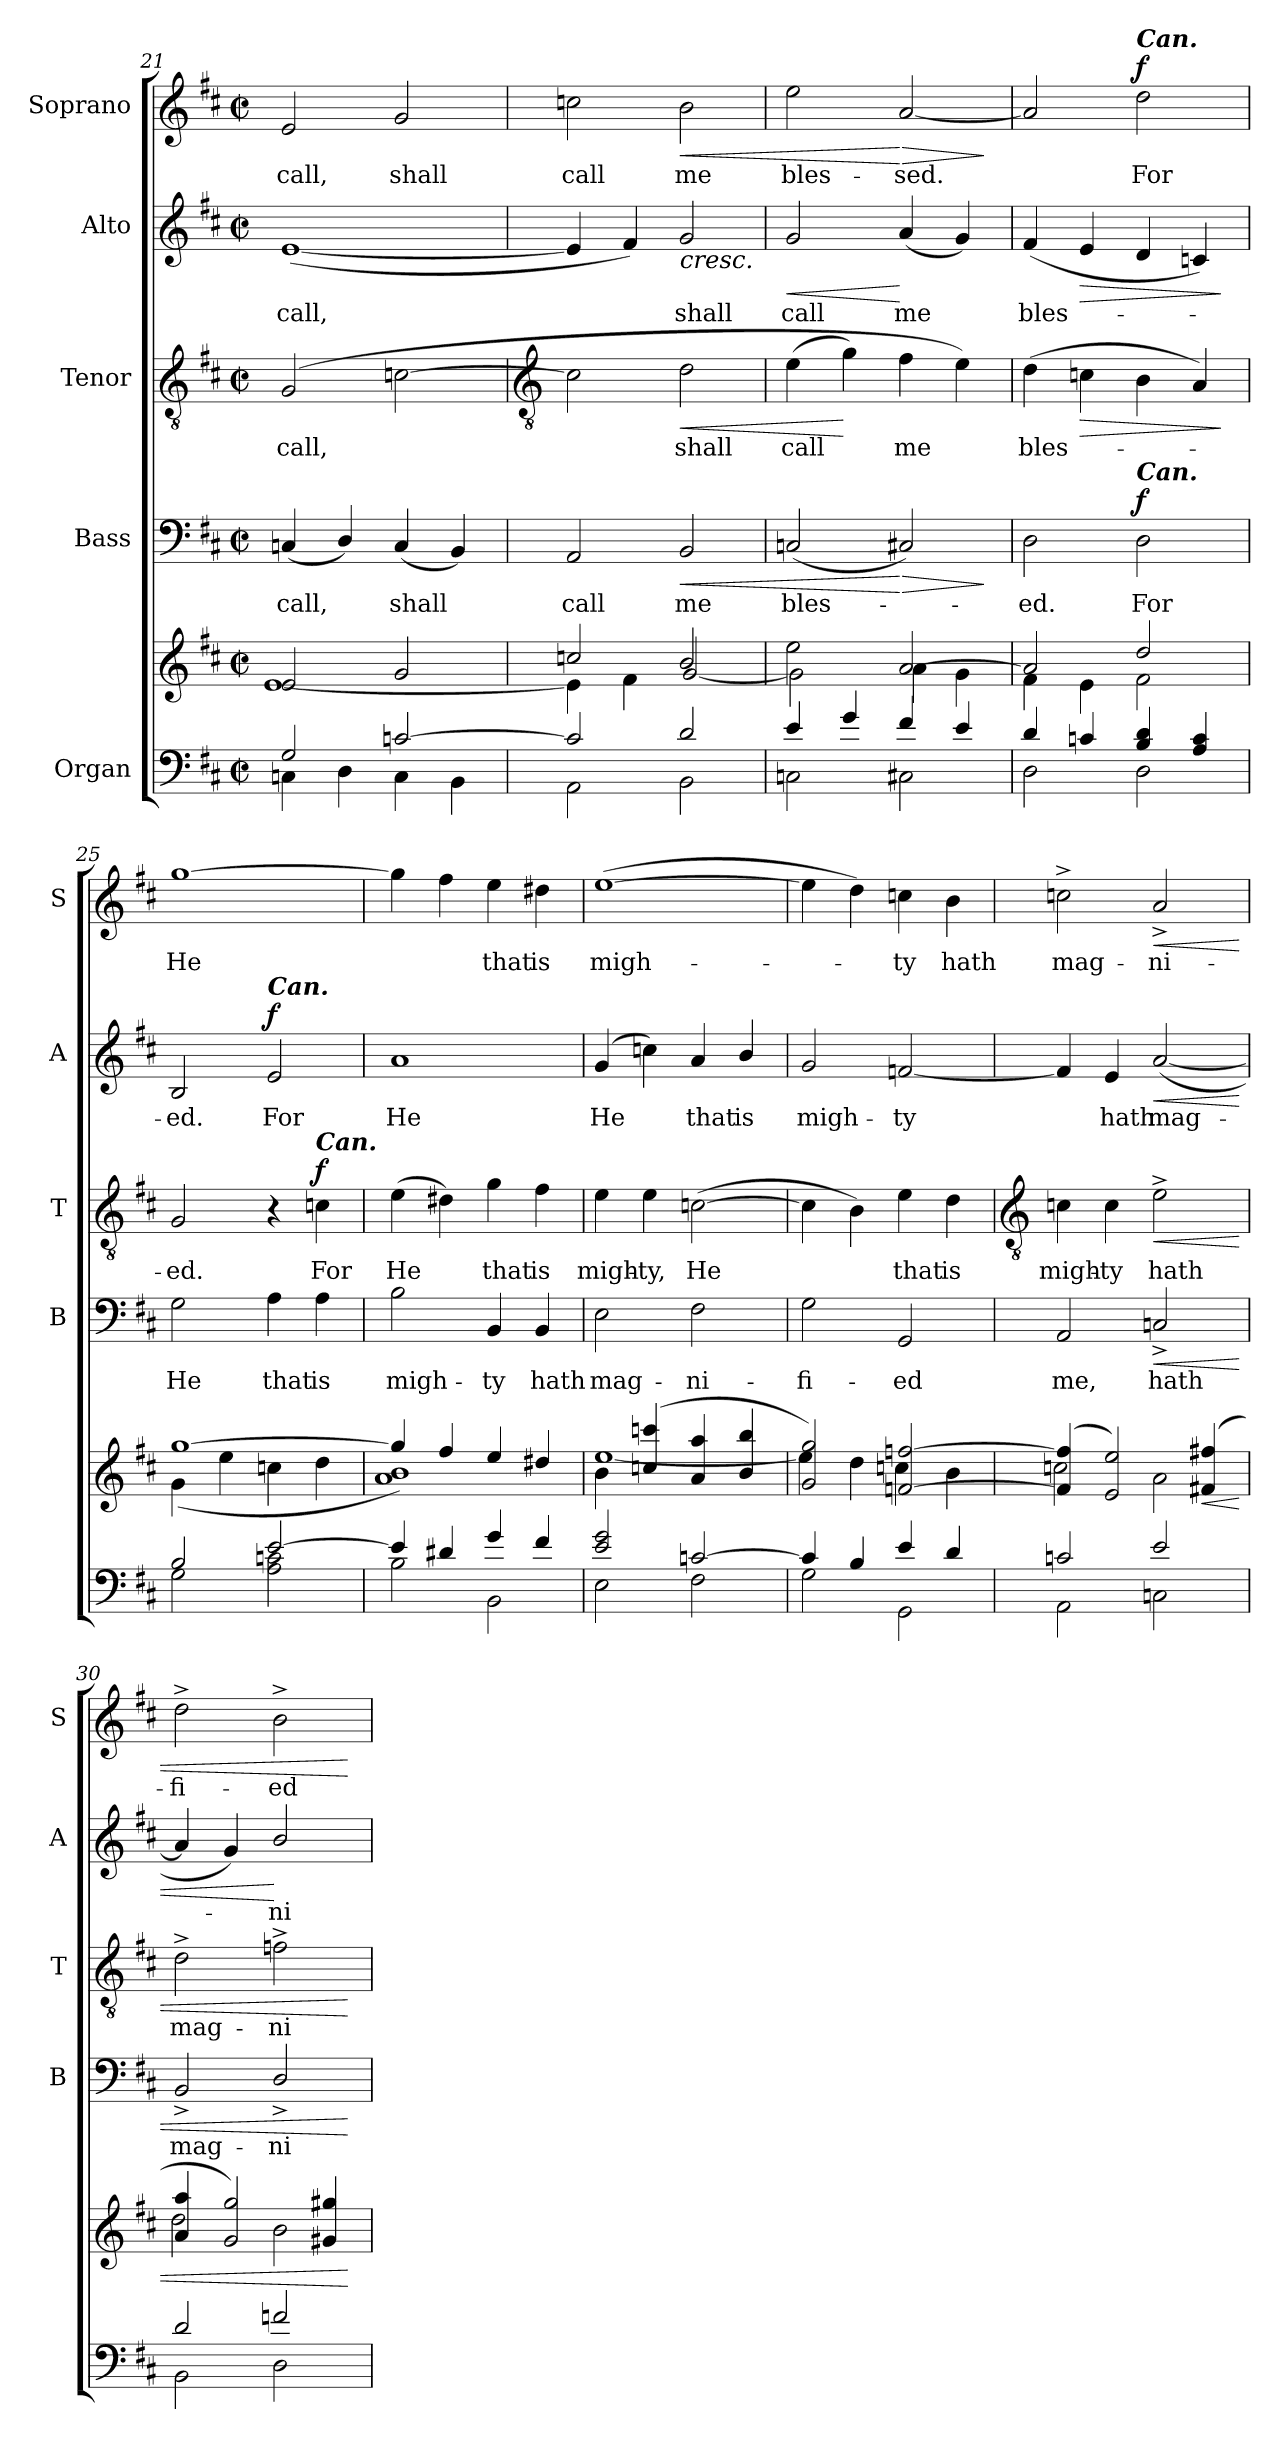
**kern	**kern	**dynam	**kern	**text	**dynam	**kern	**text	**dynam	**kern	**text	**dynam	**kern	**text	**dynam
*part5	*part5	*part5	*part4	*part4	*part4	*part3	*part3	*part3	*part2	*part2	*part2	*part1	*part1	*part1
*staff6	*staff5	*staff5/6	*staff4	*staff4	*staff4	*staff3	*staff3	*staff3	*staff2	*staff2	*staff2	*staff1	*staff1	*staff1
*I"Organ	*	*	*I"Bass	*	*	*I"Tenor	*	*	*I"Alto	*	*	*I"Soprano	*	*
*	*	*	*I'B	*	*	*I'T	*	*	*I'A	*	*	*I'S	*	*
*clefF4	*clefG2	*	*clefF4	*	*	*clefGv2	*	*	*clefG2	*	*	*clefG2	*	*
*k[f#c#]	*k[f#c#]	*	*k[f#c#]	*	*	*k[f#c#]	*	*	*k[f#c#]	*	*	*k[f#c#]	*	*
*D:	*D:	*	*D:	*	*	*D:	*	*	*D:	*	*	*D:	*	*
*M2/2	*M2/2	*	*M2/2	*	*	*M2/2	*	*	*M2/2	*	*	*M2/2	*	*
*met(c|)	*met(c|)	*	*met(c|)	*	*	*met(c|)	*	*	*met(c|)	*	*	*met(c|)	*	*
=21	=21	=21	=21	=21	=21	=21	=21	=21	=21	=21	=21	=21	=21	=21
*^	*^	*	*	*	*	*	*	*	*	*	*	*	*	*
!	!	!	!	!	!	!LO:LY:b	!	!	!LO:LY:b	!	!	!LO:LY:b	!	!	!LO:LY:b	!
2G/	4Cn\	2e/	[1e\	.	(<4Cn	call,	.	(>2G	call,	.	(<[1e	call,	.	2e	call,	.
.	4D\	.	.	.	4D/)	.	.	.	.	.	.	.	.	.	.	.
!	!	!	!	!	!	!LO:LY:b	!	!	!	!	!	!	!	!	!LO:LY:b	!
[2cn/	4C\	2g/	.	.	(<4C	shall	.	[2cn	.	.	.	.	.	2g	shall	.
.	4BB\	.	.	.	4BB)	.	.	.	.	.	.	.	.	.	.	.
!!LO:LB:g=z
=22	=22	=22	=22	=22	=22	=22	=22	=22	=22	=22	=22	=22	=22	=22	=22	=22
*	*	*	*	*	*	*	*	*clefGv2	*	*	*	*	*	*	*	*
!	!	!	!	!	!	!LO:LY:b	!	!	!	!	!	!	!	!	!LO:LY:b	!
2c/]	2AA\	2ccn/	4e\]	.	2AA	call	.	2c]	.	.	4e]	.	.	2ccn	call	.
.	.	.	4f#\	.	.	.	.	.	.	.	4f#)	.	.	.	.	.
!	!	!	!	!	!	!LO:LY:b	!LO:HP:b	!	!LO:LY:b	!LO:HP:b	!	!LO:LY:b	!LO:HP:b	!	!LO:LY:b	!LO:HP:b
2d/	2BB\	2b/	[2g/	.	2BB	me	<	2d	shall	<	2g	shall	<	2b	me	<
=23	=23	=23	=23	=23	=23	=23	=23	=23	=23	=23	=23	=23	=23	=23	=23	=23
!	!	!	!	!	!	!LO:LY:b	!	!	!LO:LY:b	!	!	!LO:LY:b	!LO:HP:b	!	!LO:LY:b	!
4e/	2Cn\	2ee\	2g\]	.	(<2Cn	bles-	.	(>4e	call	.	2g	call	<	2ee	bles-	.
4g/	.	.	.	.	.	.	.	4g)	.	[	.	.	.	.	.	.
!	!	!	!	!	!	!	!LO:HP:n=1:b	!	!LO:LY:b	!	!	!LO:LY:b	!	!	!LO:LY:b	!LO:HP:n=1:b
4f#/	2C#X\	[2a/	4a\	.	2C#X)	.	[ >	4f#	me	.	(<4a	me	[ [	[2a	-sed.	[ >
4e/	.	.	4g\	.	.	.	.	4e)	.	.	4g)	.	.	.	.	.
*v	*v	*	*	*	*	*	*	*	*	*	*	*	*	*	*	*
*	*v	*v	*	*	*	*	*	*	*	*	*	*	*	*	*
.	.	.	.	.	]	.	.	.	.	.	.	.	.	]
=24	=24	=24	=24	=24	=24	=24	=24	=24	=24	=24	=24	=24	=24	=24
*^	*^	*	*	*	*	*	*	*	*	*	*	*	*	*
!	!	!	!	!	!	!LO:LY:b	!	!	!LO:LY:b	!	!	!LO:LY:b	!	!	!	!
4d/	2D\	2a/]	4f#\	.	2D	ed.	.	(>4d	bles-	.	(<4f#	bles-	.	2a]	.	.
!	!	!	!	!	!	!	!	!	!	!LO:HP:b	!	!	!LO:HP:b	!	!	!
4cn/	.	.	4e\	.	.	.	.	4cn	.	>	4e	.	>	.	.	.
!	!	!	!	!	!	!	!	!	!	!	!	!	!	!LO:TX:a:Bi:t=Can.	!	!
!	!	!	!	!	!LO:TX:a:Bi:t=Can.	!	!	!	!	!	!	!	!	!	!	!
!	!	!	!	!	!	!LO:LY:b	!LO:DY:b	!	!	!	!	!	!	!	!LO:LY:b	!LO:DY:b
4B/ 4d/	2D\	2dd/	2f#\	.	2D	For	f	4B	.	.	4d	.	.	2dd	For	f
4A/ 4c/	.	.	.	.	.	.	.	4A)	.	.	4cn)	.	.	.	.	.
*v	*v	*	*	*	*	*	*	*	*	*	*	*	*	*	*	*
*	*v	*v	*	*	*	*	*	*	*	*	*	*	*	*	*
.	.	.	.	.	.	.	.	]	.	.	]	.	.	.
=25	=25	=25	=25	=25	=25	=25	=25	=25	=25	=25	=25	=25	=25	=25
*^	*^	*	*	*	*	*	*	*	*	*	*	*	*	*
!	!	!	!	!	!	!LO:LY:b	!	!	!LO:LY:b	!	!	!LO:LY:b	!	!	!LO:LY:b	!
2B/	2G\	[1gg/	(<4g\	.	2G	He	.	2G	ed.	.	2B	ed.	.	[1gg	He	.
.	.	.	4ee\	.	.	.	.	.	.	.	.	.	.	.	.	.
!	!	!	!	!	!	!	!	!	!	!	!LO:TX:a:Bi:t=Can.	!	!	!	!	!
!	!	!	!	!	!	!LO:LY:b	!	!	!	!	!	!LO:LY:b	!LO:DY:b	!	!	!
[2e/	2A\ 2cn\	.	4ccn\	.	4A	that	.	4r	.	.	2e	For	f	.	.	.
!	!	!	!	!	!	!	!	!LO:TX:a:Bi:t=Can.	!	!	!	!	!	!	!	!
!	!	!	!	!	!	!LO:LY:b	!	!	!LO:LY:b	!LO:DY:b	!	!	!	!	!	!
.	.	.	4dd\	.	4A	is	.	4cn	For	f	.	.	.	.	.	.
=26	=26	=26	=26	=26	=26	=26	=26	=26	=26	=26	=26	=26	=26	=26	=26	=26
!	!	!	!	!	!	!LO:LY:b	!	!	!LO:LY:b	!	!	!LO:LY:b	!	!	!	!
4e/]	2B\	4gg/]	1a\ 1b\)	.	2B	migh-	.	(>4e	He	.	1a	He	.	4gg]	.	.
4d#X/	.	4ff#/	.	.	.	.	.	4d#X)	.	.	.	.	.	4ff#	.	.
!	!	!	!	!	!	!LO:LY:b	!	!	!LO:LY:b	!	!	!	!	!	!LO:LY:b	!
4g/	2BB\	4ee/	.	.	4BB	-ty	.	4g	that	.	.	.	.	4ee	that	.
!	!	!	!	!	!	!LO:LY:b	!	!	!LO:LY:b	!	!	!	!	!	!LO:LY:b	!
4f#/	.	4dd#X/	.	.	4BB	hath	.	4f#	is	.	.	.	.	4dd#X	is	.
=27	=27	=27	=27	=27	=27	=27	=27	=27	=27	=27	=27	=27	=27	=27	=27	=27
!	!	!	!	!	!	!LO:LY:b	!	!	!LO:LY:b	!	!	!LO:LY:b	!	!	!LO:LY:b	!
2e/ 2g/	2E\	4b\	[1ee\	.	2E	mag-	.	4e	migh-	.	(<4g	He	.	(>[1ee	migh-	.
!	!	!	!	!	!	!	!	!	!LO:LY:b	!	!	!	!	!	!	!
.	.	(>4ccn/ 4cccn/	.	.	.	.	.	4e	-ty,	.	4ccn)	.	.	.	.	.
!	!	!	!	!	!	!LO:LY:b	!	!	!LO:LY:b	!	!	!LO:LY:b	!	!	!	!
[2cn/	2F#\	4a/ 4aa/	.	.	2F#	-ni-	.	(>[2cn	He	.	4a	that	.	.	.	.
!	!	!	!	!	!	!	!	!	!	!	!	!LO:LY:b	!	!	!	!
.	.	4b/ 4bb/	.	.	.	.	.	.	.	.	4b/	is	.	.	.	.
=28	=28	=28	=28	=28	=28	=28	=28	=28	=28	=28	=28	=28	=28	=28	=28	=28
!	!	!	!	!	!	!LO:LY:b	!	!	!	!	!	!LO:LY:b	!	!	!	!
4c/]	2G\	2g/ 2gg/)	4ee\]	.	2G	-fi-	.	4c]	.	.	2g	migh-	.	4ee]	.	.
4B/	.	.	4dd\	.	.	.	.	4B)	.	.	.	.	.	4dd)	.	.
!	!	!	!	!	!	!LO:LY:b	!	!	!LO:LY:b	!	!	!LO:LY:b	!	!	!LO:LY:b	!
4e/	2GG\	[2fn/ [2ffn/	4ccn\	.	2GG	-ed	.	4e	that	.	[2fn	-ty	.	4ccn	ty	.
!	!	!	!	!	!	!	!	!	!LO:LY:b	!	!	!	!	!	!LO:LY:b	!
4d/	.	.	4b\	.	.	.	.	4d	is	.	.	.	.	4b	hath	.
!!LO:LB:g=z
=29	=29	=29	=29	=29	=29	=29	=29	=29	=29	=29	=29	=29	=29	=29	=29	=29
*	*	*	*	*	*	*	*	*clefGv2	*	*	*	*	*	*	*	*
!	!	!	!	!	!	!LO:LY:b	!	!	!LO:LY:b	!	!	!	!	!	!LO:LY:b	!
2cn/	2AA\	(>4f/] 4ff/]	2ccn\	.	2AA/	me,	.	4cn	migh-	.	4f]	.	.	2ccn^	mag-	.
!	!	!	!	!	!	!	!	!	!LO:LY:b	!	!	!LO:LY:b	!	!	!	!
.	.	2e/ 2ee/)	.	.	.	.	.	4c	-ty	.	4e	hath	.	.	.	.
!	!	!	!	!	!	!LO:LY:b	!LO:HP:b	!	!LO:LY:b	!LO:HP:b	!	!LO:LY:b	!LO:HP:b	!	!LO:LY:b	!LO:HP:b
2e/	2Cn\	.	2a\	.	2Cn^	hath	<	2e^	hath	<	(<[2a	mag-	<	2a^	-ni-	<
!	!	!	!	!LO:HP:b	!	!	!	!	!	!	!	!	!	!	!	!
.	.	(>4f#X/ 4ff#X/	.	<	.	.	.	.	.	.	.	.	.	.	.	.
=30	=30	=30	=30	=30	=30	=30	=30	=30	=30	=30	=30	=30	=30	=30	=30	=30
!	!	!	!	!	!	!LO:LY:b	!	!	!LO:LY:b	!	!	!	!	!	!LO:LY:b	!
2d/	2BB\	4a/ 4aa/	2dd\	.	2BB^	mag-	.	2d^	mag-	.	4a]	.	.	2dd^	-fi-	.
.	.	2g/ 2gg/)	.	.	.	.	.	.	.	.	4g)	.	.	.	.	.
!	!	!	!	!	!	!LO:LY:b	!	!	!LO:LY:b	!	!	!LO:LY:b	!	!	!LO:LY:b	!
2fn/	2D\	.	2b\	.	2D^/	-ni-	.	2fn^	-ni-	.	2b/	ni-	[	2b^	-ed	.
.	.	4g#X/ 4gg#X/	.	.	.	.	.	.	.	.	.	.	.	.	.	.
*v	*v	*	*	*	*	*	*	*	*	*	*	*	*	*	*	*
*	*v	*v	*	*	*	*	*	*	*	*	*	*	*	*	*
.	.	[	.	.	[	.	.	[	.	.	.	.	.	[
=	=	=	=	=	=	=	=	=	=	=	=	=	=	=
*-	*-	*-	*-	*-	*-	*-	*-	*-	*-	*-	*-	*-	*-	*-
